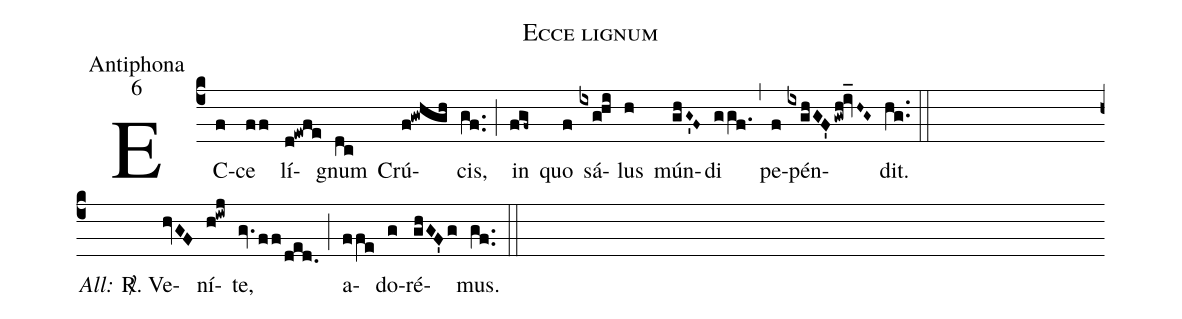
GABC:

name:Ecce lignum;
office-part:Antiphona;
mode:6;
%%
(c4) EC(f)ce(ff) lí(d!ewfe)gnum(dc) Crú(f!gwhgh)cis,(gf..) (;) in(fgf~) quo(f) sá(ixg!hi)lus(h) mún(ghG~'F~)di(ggf.) (,) pe(f)pén(ixghGF'gwh!iv_H~G~)dit.(hg..) (::) (Z)
<i>All:</i> <sp>R/</sp>. V{e}(hvGF)ní(h!iwj)te,(gv.ff/ded.) (;) a(ffe)do(g)ré(ghGF'g)mus.(gf..) (::)
